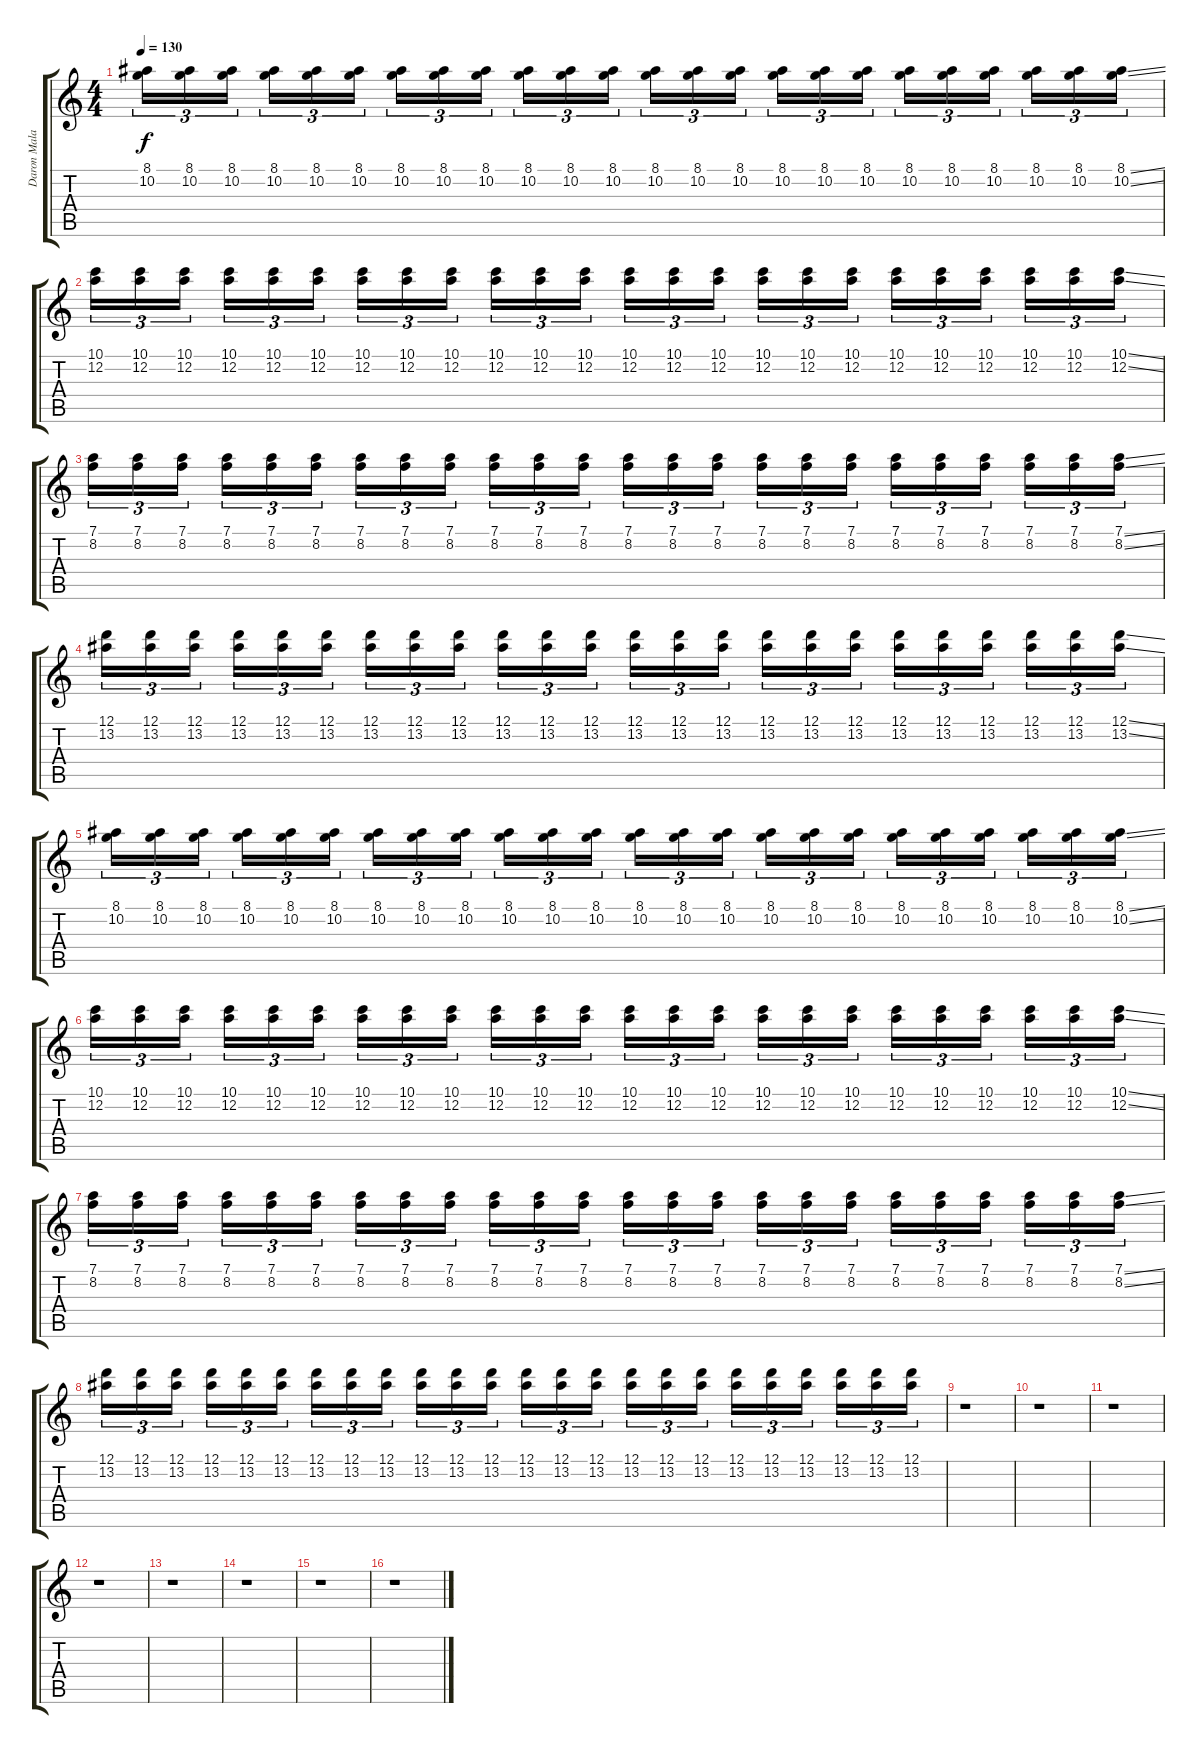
\track ("Daron Malakian" "Daron Mala") {instrument electricguitarclean}
\staff {score tabs}
\tuning (D4 A3 F3 C3 G2 C2) {hide}
\ts (4 4)
\tempo 130
\clef g2
\ks c
(8.1 10.2).16{tu (3 2) dy f} (8.1 10.2).16{tu (3 2)} (8.1 10.2).16{tu (3 2)} (8.1 10.2).16{tu (3 2)} (8.1 10.2).16{tu (3 2)} (8.1 10.2).16{tu (3 2)} (8.1 10.2).16{tu (3 2)} (8.1 10.2).16{tu (3 2)} (8.1 10.2).16{tu (3 2)} (8.1 10.2).16{tu (3 2)} (8.1 10.2).16{tu (3 2)} (8.1 10.2).16{tu (3 2)} (8.1 10.2).16{tu (3 2)} (8.1 10.2).16{tu (3 2)} (8.1 10.2).16{tu (3 2)} (8.1 10.2).16{tu (3 2)} (8.1 10.2).16{tu (3 2)} (8.1 10.2).16{tu (3 2)} (8.1 10.2).16{tu (3 2)} (8.1 10.2).16{tu (3 2)} (8.1 10.2).16{tu (3 2)} (8.1 10.2).16{tu (3 2)} (8.1 10.2).16{tu (3 2)} (8.1{ss} 10.2{ss}).16{tu (3 2)} |
(10.1 12.2).16{tu (3 2)} (10.1 12.2).16{tu (3 2)} (10.1 12.2).16{tu (3 2)} (10.1 12.2).16{tu (3 2)} (10.1 12.2).16{tu (3 2)} (10.1 12.2).16{tu (3 2)} (10.1 12.2).16{tu (3 2)} (10.1 12.2).16{tu (3 2)} (10.1 12.2).16{tu (3 2)} (10.1 12.2).16{tu (3 2)} (10.1 12.2).16{tu (3 2)} (10.1 12.2).16{tu (3 2)} (10.1 12.2).16{tu (3 2)} (10.1 12.2).16{tu (3 2)} (10.1 12.2).16{tu (3 2)} (10.1 12.2).16{tu (3 2)} (10.1 12.2).16{tu (3 2)} (10.1 12.2).16{tu (3 2)} (10.1 12.2).16{tu (3 2)} (10.1 12.2).16{tu (3 2)} (10.1 12.2).16{tu (3 2)} (10.1 12.2).16{tu (3 2)} (10.1 12.2).16{tu (3 2)} (10.1{ss} 12.2{ss}).16{tu (3 2)} |
(7.1 8.2).16{tu (3 2)} (7.1 8.2).16{tu (3 2)} (7.1 8.2).16{tu (3 2)} (7.1 8.2).16{tu (3 2)} (7.1 8.2).16{tu (3 2)} (7.1 8.2).16{tu (3 2)} (7.1 8.2).16{tu (3 2)} (7.1 8.2).16{tu (3 2)} (7.1 8.2).16{tu (3 2)} (7.1 8.2).16{tu (3 2)} (7.1 8.2).16{tu (3 2)} (7.1 8.2).16{tu (3 2)} (7.1 8.2).16{tu (3 2)} (7.1 8.2).16{tu (3 2)} (7.1 8.2).16{tu (3 2)} (7.1 8.2).16{tu (3 2)} (7.1 8.2).16{tu (3 2)} (7.1 8.2).16{tu (3 2)} (7.1 8.2).16{tu (3 2)} (7.1 8.2).16{tu (3 2)} (7.1 8.2).16{tu (3 2)} (7.1 8.2).16{tu (3 2)} (7.1 8.2).16{tu (3 2)} (7.1{ss} 8.2{ss}).16{tu (3 2)} |
(12.1 13.2).16{tu (3 2)} (12.1 13.2).16{tu (3 2)} (12.1 13.2).16{tu (3 2)} (12.1 13.2).16{tu (3 2)} (12.1 13.2).16{tu (3 2)} (12.1 13.2).16{tu (3 2)} (12.1 13.2).16{tu (3 2)} (12.1 13.2).16{tu (3 2)} (12.1 13.2).16{tu (3 2)} (12.1 13.2).16{tu (3 2)} (12.1 13.2).16{tu (3 2)} (12.1 13.2).16{tu (3 2)} (12.1 13.2).16{tu (3 2)} (12.1 13.2).16{tu (3 2)} (12.1 13.2).16{tu (3 2)} (12.1 13.2).16{tu (3 2)} (12.1 13.2).16{tu (3 2)} (12.1 13.2).16{tu (3 2)} (12.1 13.2).16{tu (3 2)} (12.1 13.2).16{tu (3 2)} (12.1 13.2).16{tu (3 2)} (12.1 13.2).16{tu (3 2)} (12.1 13.2).16{tu (3 2)} (12.1{ss} 13.2{ss}).16{tu (3 2)} |
(8.1 10.2).16{tu (3 2)} (8.1 10.2).16{tu (3 2)} (8.1 10.2).16{tu (3 2)} (8.1 10.2).16{tu (3 2)} (8.1 10.2).16{tu (3 2)} (8.1 10.2).16{tu (3 2)} (8.1 10.2).16{tu (3 2)} (8.1 10.2).16{tu (3 2)} (8.1 10.2).16{tu (3 2)} (8.1 10.2).16{tu (3 2)} (8.1 10.2).16{tu (3 2)} (8.1 10.2).16{tu (3 2)} (8.1 10.2).16{tu (3 2)} (8.1 10.2).16{tu (3 2)} (8.1 10.2).16{tu (3 2)} (8.1 10.2).16{tu (3 2)} (8.1 10.2).16{tu (3 2)} (8.1 10.2).16{tu (3 2)} (8.1 10.2).16{tu (3 2)} (8.1 10.2).16{tu (3 2)} (8.1 10.2).16{tu (3 2)} (8.1 10.2).16{tu (3 2)} (8.1 10.2).16{tu (3 2)} (8.1{ss} 10.2{ss}).16{tu (3 2)} |
(10.1 12.2).16{tu (3 2)} (10.1 12.2).16{tu (3 2)} (10.1 12.2).16{tu (3 2)} (10.1 12.2).16{tu (3 2)} (10.1 12.2).16{tu (3 2)} (10.1 12.2).16{tu (3 2)} (10.1 12.2).16{tu (3 2)} (10.1 12.2).16{tu (3 2)} (10.1 12.2).16{tu (3 2)} (10.1 12.2).16{tu (3 2)} (10.1 12.2).16{tu (3 2)} (10.1 12.2).16{tu (3 2)} (10.1 12.2).16{tu (3 2)} (10.1 12.2).16{tu (3 2)} (10.1 12.2).16{tu (3 2)} (10.1 12.2).16{tu (3 2)} (10.1 12.2).16{tu (3 2)} (10.1 12.2).16{tu (3 2)} (10.1 12.2).16{tu (3 2)} (10.1 12.2).16{tu (3 2)} (10.1 12.2).16{tu (3 2)} (10.1 12.2).16{tu (3 2)} (10.1 12.2).16{tu (3 2)} (10.1{ss} 12.2{ss}).16{tu (3 2)} |
(7.1 8.2).16{tu (3 2)} (7.1 8.2).16{tu (3 2)} (7.1 8.2).16{tu (3 2)} (7.1 8.2).16{tu (3 2)} (7.1 8.2).16{tu (3 2)} (7.1 8.2).16{tu (3 2)} (7.1 8.2).16{tu (3 2)} (7.1 8.2).16{tu (3 2)} (7.1 8.2).16{tu (3 2)} (7.1 8.2).16{tu (3 2)} (7.1 8.2).16{tu (3 2)} (7.1 8.2).16{tu (3 2)} (7.1 8.2).16{tu (3 2)} (7.1 8.2).16{tu (3 2)} (7.1 8.2).16{tu (3 2)} (7.1 8.2).16{tu (3 2)} (7.1 8.2).16{tu (3 2)} (7.1 8.2).16{tu (3 2)} (7.1 8.2).16{tu (3 2)} (7.1 8.2).16{tu (3 2)} (7.1 8.2).16{tu (3 2)} (7.1 8.2).16{tu (3 2)} (7.1 8.2).16{tu (3 2)} (7.1{ss} 8.2{ss}).16{tu (3 2)} |
(12.1 13.2).16{tu (3 2)} (12.1 13.2).16{tu (3 2)} (12.1 13.2).16{tu (3 2)} (12.1 13.2).16{tu (3 2)} (12.1 13.2).16{tu (3 2)} (12.1 13.2).16{tu (3 2)} (12.1 13.2).16{tu (3 2)} (12.1 13.2).16{tu (3 2)} (12.1 13.2).16{tu (3 2)} (12.1 13.2).16{tu (3 2)} (12.1 13.2).16{tu (3 2)} (12.1 13.2).16{tu (3 2)} (12.1 13.2).16{tu (3 2)} (12.1 13.2).16{tu (3 2)} (12.1 13.2).16{tu (3 2)} (12.1 13.2).16{tu (3 2)} (12.1 13.2).16{tu (3 2)} (12.1 13.2).16{tu (3 2)} (12.1 13.2).16{tu (3 2)} (12.1 13.2).16{tu (3 2)} (12.1 13.2).16{tu (3 2)} (12.1 13.2).16{tu (3 2)} (12.1 13.2).16{tu (3 2)} (12.1 13.2).16{tu (3 2)} |
r.1 |
r.1 |
r.1 |
r.1 |
r.1 |
r.1 |
r.1 |
r.1
